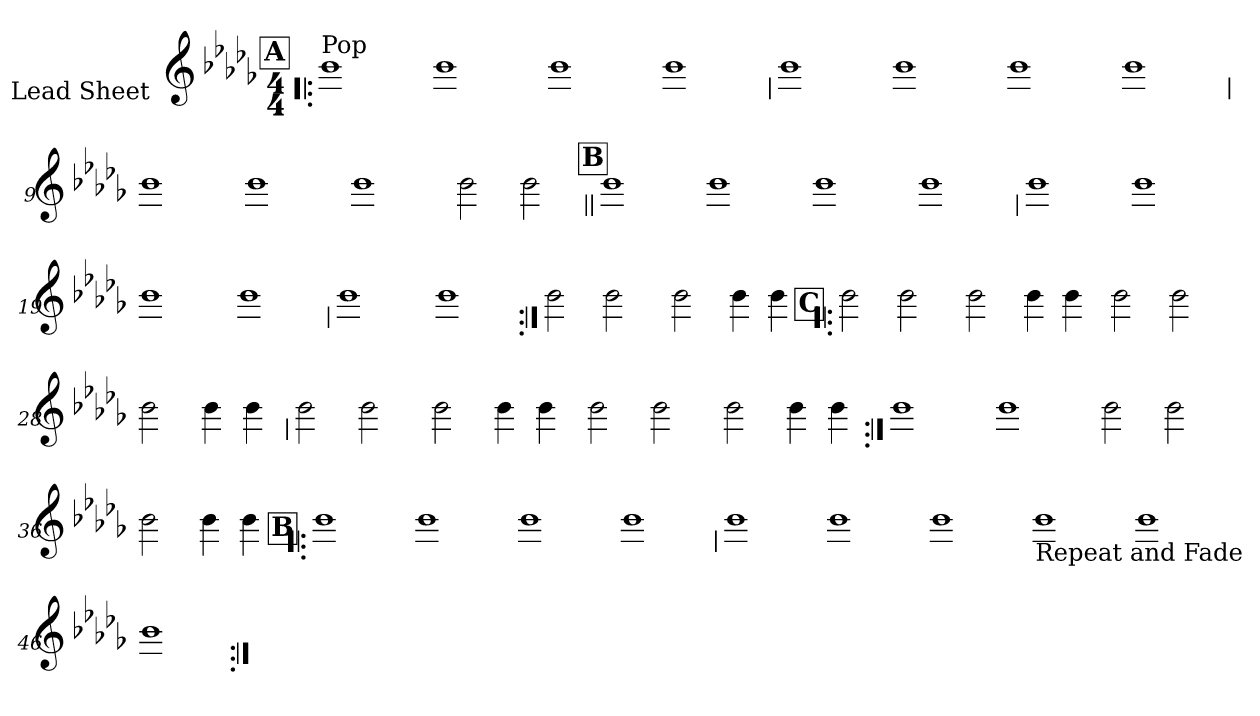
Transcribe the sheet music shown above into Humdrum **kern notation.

**kern
*part1
*staff1
*I"Lead Sheet
*stria0
*clefG2
*k[b-e-a-d-g-]
*D-:
*M4/4
*MM95
!!LO:REH:place=s1:a:t=A
=1!|:
!LO:TX:a:t=Pop
1b-
=2-
1b-
=3-
1b-
=4-
1b-
!!LO:LB:g=z
=5
1b-
=6-
1b-
=7-
1b-
=8-
1b-
!!LO:LB:g=z
=9
1b-
=10-
1b-
=11-
1b-
=12-
2b-
2b-
!!LO:LB:g=z
!!LO:REH:place=s1:a:t=B
=13||
1b-
=14-
1b-
=15-
1b-
=16-
1b-
!!LO:LB:g=z
=17
1b-
=18-
1b-
=19-
1b-
=20-
1b-
!!LO:LB:g=z
=21
1b-
=22-
1b-
=23:|!
2b-
2b-
=24-
2b-
4b-
4b-
!!LO:LB:g=z
!!LO:REH:place=s1:a:t=C
=25!|:
2b-
2b-
=26-
2b-
4b-
4b-
=27-
2b-
2b-
=28-
2b-
4b-
4b-
!!LO:LB:g=z
=29
2b-
2b-
=30-
2b-
4b-
4b-
=31-
2b-
2b-
=32-
2b-
4b-
4b-
!!LO:LB:g=z
=33:|!
1b-
=34-
1b-
=35-
2b-
2b-
=36-
2b-
4b-
4b-
!!LO:LB:g=z
!!LO:REH:place=s1:a:t=B
=37!|:
1b-
=38-
1b-
=39-
1b-
=40-
1b-
!!LO:LB:g=z
=41
1b-
=42-
1b-
=43-
1b-
=44-
!LO:TX:b:t=Repeat and Fade
1b-
=45-
1b-
=46-
1b-
=:|!
*-
